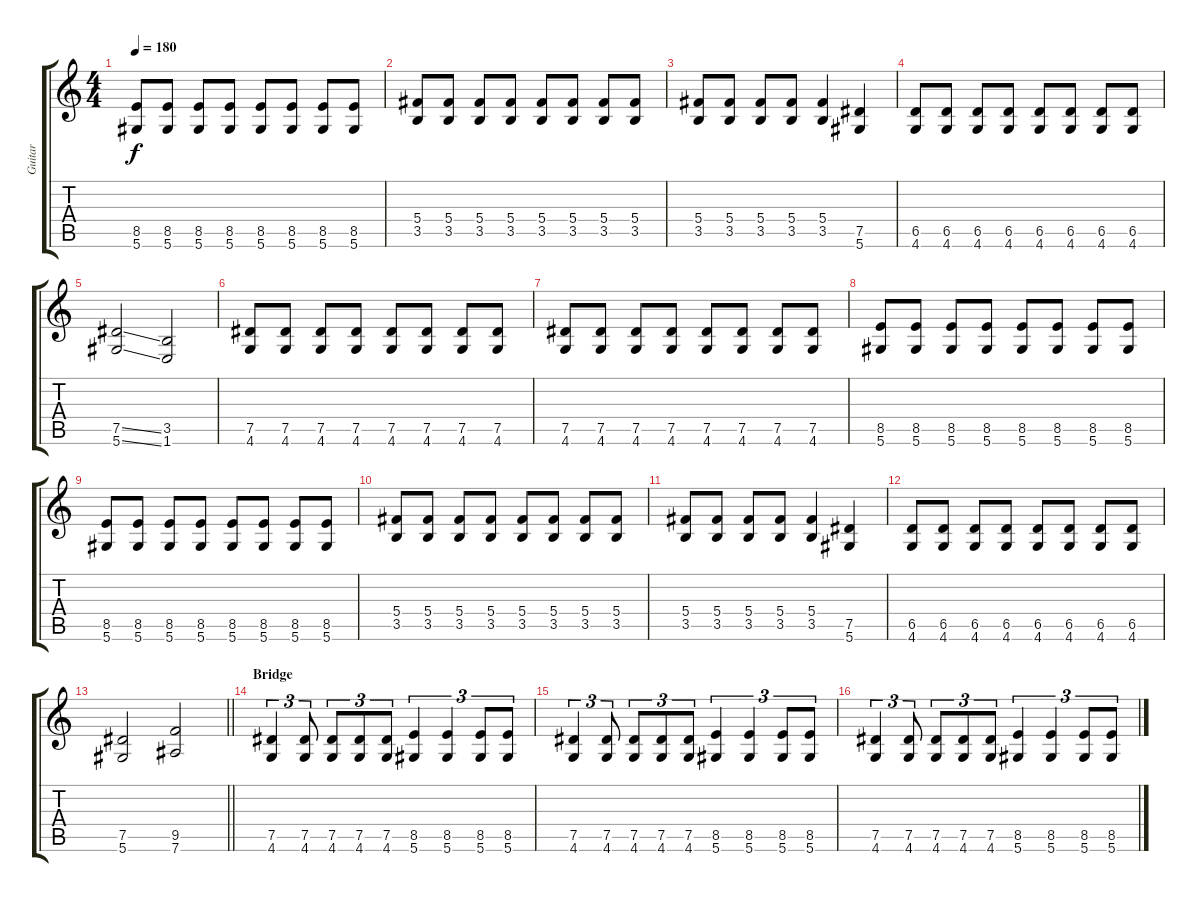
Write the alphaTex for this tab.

\track ("Guitar" "Guitar") {instrument overdrivenguitar}
\staff {score tabs}
\tuning (Eb4 Bb3 Gb3 Db3 Ab2 Eb2) {hide}
\ts (4 4)
\tempo 180
\clef g2
\ks c
(8.5 5.6).8{dy f} (8.5 5.6).8 (8.5 5.6).8 (8.5 5.6).8 (8.5 5.6).8 (8.5 5.6).8 (8.5 5.6).8 (8.5 5.6).8 |
(5.4 3.5).8 (5.4 3.5).8 (5.4 3.5).8 (5.4 3.5).8 (5.4 3.5).8 (5.4 3.5).8 (5.4 3.5).8 (5.4 3.5).8 |
(5.4 3.5).8 (5.4 3.5).8 (5.4 3.5).8 (5.4 3.5).8 (5.4 3.5).4 (7.5 5.6).4 |
(6.5 4.6).8 (6.5 4.6).8 (6.5 4.6).8 (6.5 4.6).8 (6.5 4.6).8 (6.5 4.6).8 (6.5 4.6).8 (6.5 4.6).8 |
(7.5{ss} 5.6{ss}).2 (3.5 1.6).2 |
(7.5 4.6).8 (7.5 4.6).8 (7.5 4.6).8 (7.5 4.6).8 (7.5 4.6).8 (7.5 4.6).8 (7.5 4.6).8 (7.5 4.6).8 |
(7.5 4.6).8 (7.5 4.6).8 (7.5 4.6).8 (7.5 4.6).8 (7.5 4.6).8 (7.5 4.6).8 (7.5 4.6).8 (7.5 4.6).8 |
(8.5 5.6).8 (8.5 5.6).8 (8.5 5.6).8 (8.5 5.6).8 (8.5 5.6).8 (8.5 5.6).8 (8.5 5.6).8 (8.5 5.6).8 |
(8.5 5.6).8 (8.5 5.6).8 (8.5 5.6).8 (8.5 5.6).8 (8.5 5.6).8 (8.5 5.6).8 (8.5 5.6).8 (8.5 5.6).8 |
(5.4 3.5).8 (5.4 3.5).8 (5.4 3.5).8 (5.4 3.5).8 (5.4 3.5).8 (5.4 3.5).8 (5.4 3.5).8 (5.4 3.5).8 |
(5.4 3.5).8 (5.4 3.5).8 (5.4 3.5).8 (5.4 3.5).8 (5.4 3.5).4 (7.5 5.6).4 |
(6.5 4.6).8 (6.5 4.6).8 (6.5 4.6).8 (6.5 4.6).8 (6.5 4.6).8 (6.5 4.6).8 (6.5 4.6).8 (6.5 4.6).8 |
\barLineRight lightlight
(7.5 5.6).2 (9.5 7.6).2 |
\section ("" "Bridge")
(7.5 4.6).4{tu (3 2)} (7.5 4.6).8{tu (3 2)} (7.5 4.6).8{tu (3 2)} (7.5 4.6).8{tu (3 2)} (7.5 4.6).8{tu (3 2)} (8.5 5.6).4{tu (3 2)} (8.5 5.6).4{tu (3 2)} (8.5 5.6).8{tu (3 2)} (8.5 5.6).8{tu (3 2)} |
(7.5 4.6).4{tu (3 2)} (7.5 4.6).8{tu (3 2)} (7.5 4.6).8{tu (3 2)} (7.5 4.6).8{tu (3 2)} (7.5 4.6).8{tu (3 2)} (8.5 5.6).4{tu (3 2)} (8.5 5.6).4{tu (3 2)} (8.5 5.6).8{tu (3 2)} (8.5 5.6).8{tu (3 2)} |
(7.5 4.6).4{tu (3 2)} (7.5 4.6).8{tu (3 2)} (7.5 4.6).8{tu (3 2)} (7.5 4.6).8{tu (3 2)} (7.5 4.6).8{tu (3 2)} (8.5 5.6).4{tu (3 2)} (8.5 5.6).4{tu (3 2)} (8.5 5.6).8{tu (3 2)} (8.5 5.6).8{tu (3 2)}
